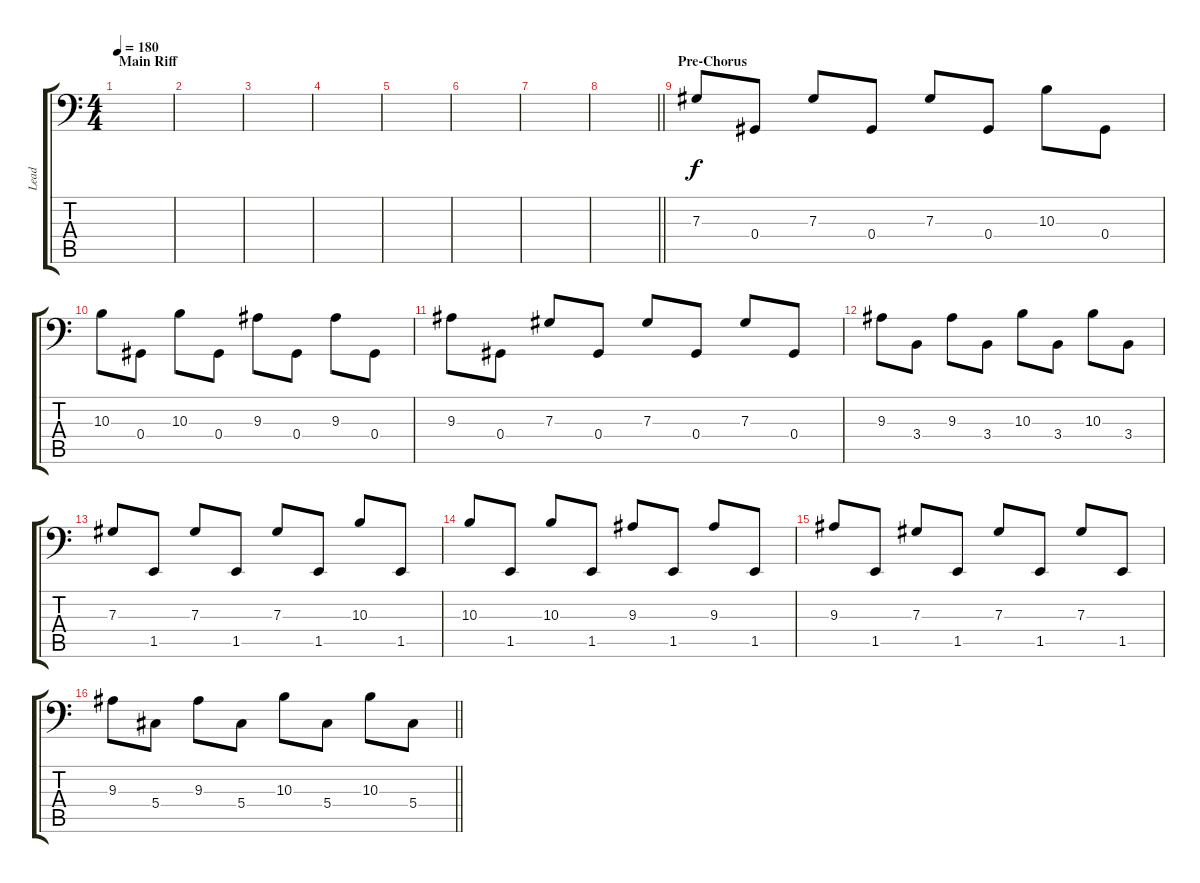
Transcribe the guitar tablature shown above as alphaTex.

\track ("Lead" "Lead") {instrument lead1square}
\staff {score tabs}
\tuning (Bb3 F3 Db3 Ab2 Eb2 Ab1) {hide}
\ts (4 4)
\section ("" "Main Riff")
\tempo 180
\clef f4
\ks c
|
|
|
|
|
|
|
\barLineRight lightlight
|
\section ("" "Pre-Chorus")
7.3.8 0.4.8 7.3.8 0.4.8 7.3.8 0.4.8 10.3.8 0.4.8 |
10.3.8 0.4.8 10.3.8 0.4.8 9.3.8 0.4.8 9.3.8 0.4.8 |
9.3.8 0.4.8 7.3.8 0.4.8 7.3.8 0.4.8 7.3.8 0.4.8 |
9.3.8 3.4.8 9.3.8 3.4.8 10.3.8 3.4.8 10.3.8 3.4.8 |
7.3.8 1.5.8 7.3.8 1.5.8 7.3.8 1.5.8 10.3.8 1.5.8 |
10.3.8 1.5.8 10.3.8 1.5.8 9.3.8 1.5.8 9.3.8 1.5.8 |
9.3.8 1.5.8 7.3.8 1.5.8 7.3.8 1.5.8 7.3.8 1.5.8 |
\barLineRight lightlight
9.3.8 5.4.8 9.3.8 5.4.8 10.3.8 5.4.8 10.3.8 5.4.8
